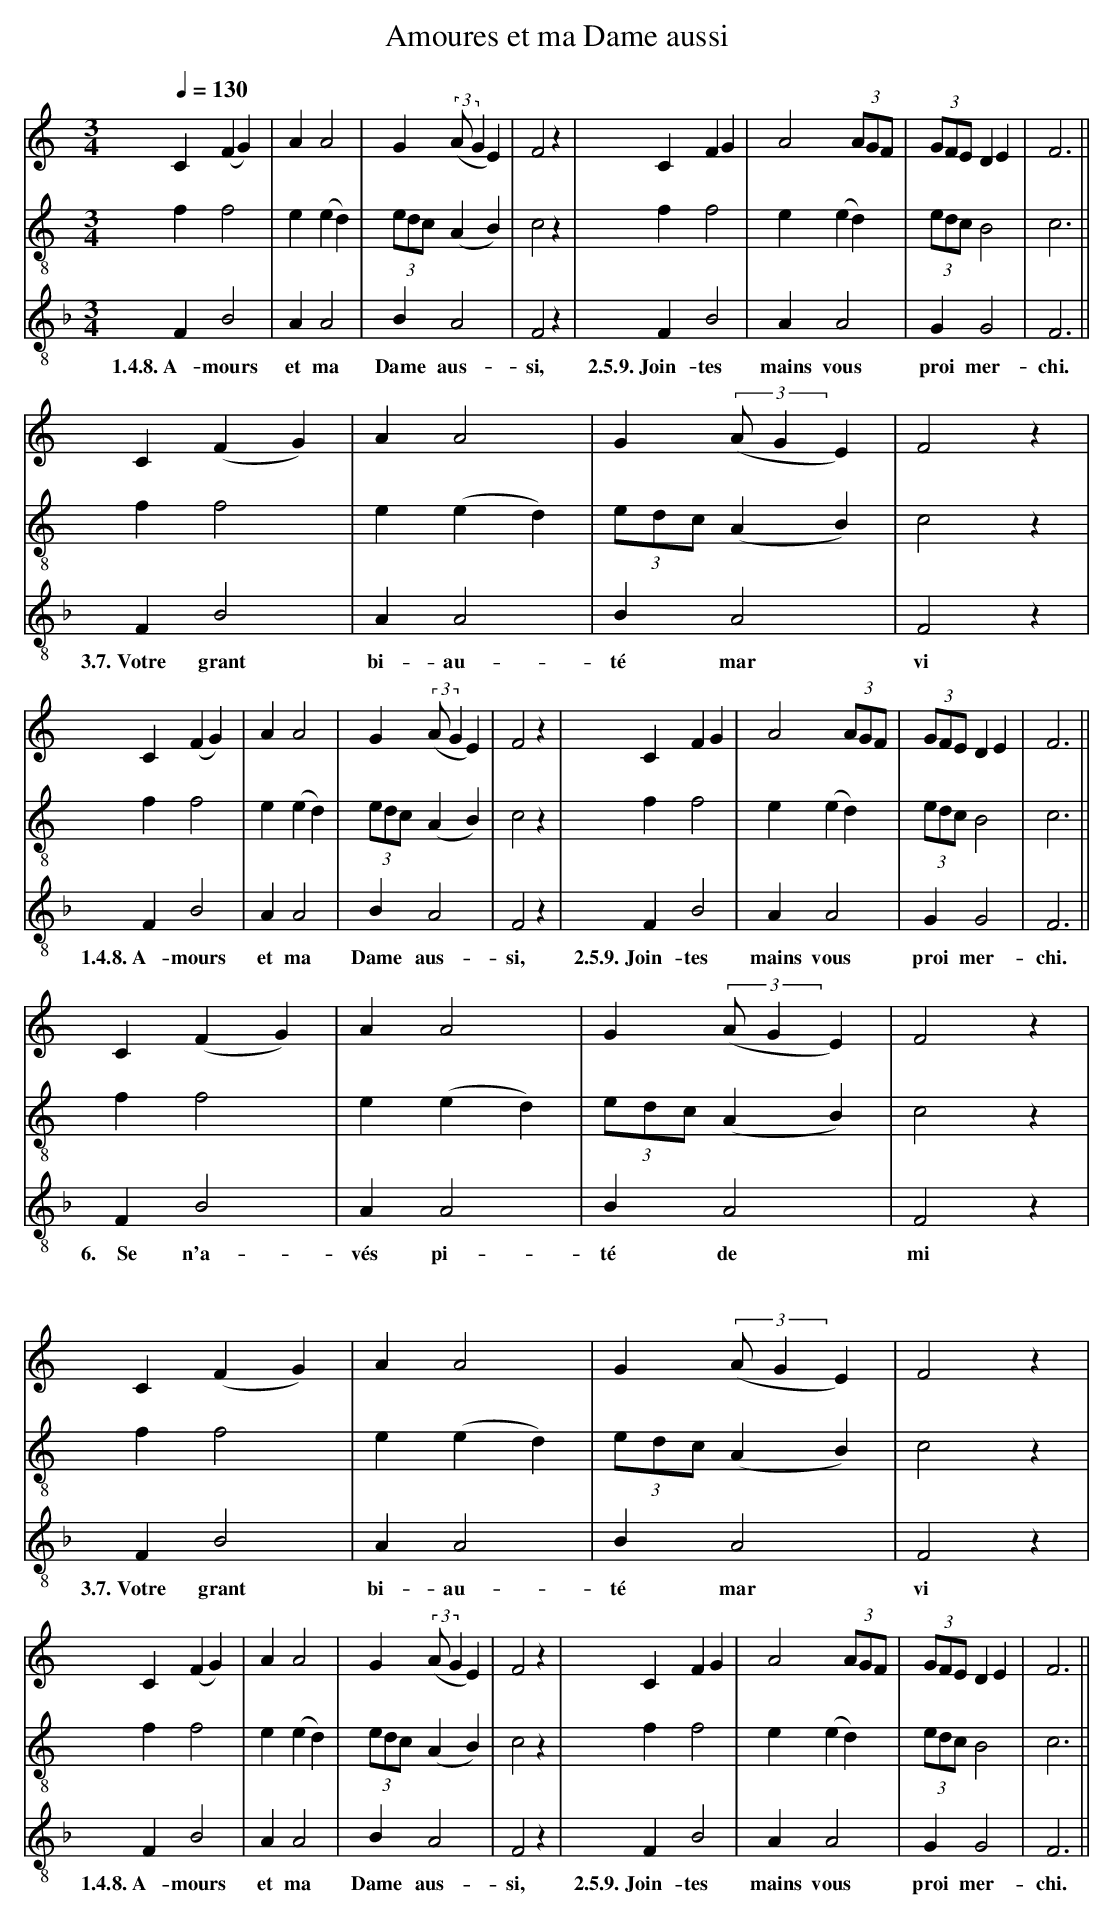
X:1
T:Amoures et ma Dame aussi
M:3/4
L:1/4
Q:1/4=130
K:F Lydian
V:1 clef=treble
V:2 clef=treble-8 middle=B,
V:3 clef=treble-8 middle=B,
[V:1 ][K:C] C   (FG) | A   A2  |  G ((3:2:2A/GE)| F2   z  |   C   FG  | A2    (3A/G/F/ |(3G/F/E/ DE  | F3  ||
[V:2 ][K:C] F    F2  | E  (ED) |(3E/D/C/  (A,B,)| C2   z  |   F   F2  | E (ED) |(3E/D/C/ B,2 | C3  ||
[V:3 ][K:F] F,   B,2 | A,  A,2 |  B,       A,2  | F,2  z  |   F,  B,2 | A,      A,2 |  G,     G,2 | F,3 ||
w:   1.4.8.~A-  mours  et  ma    Dame      aus-   si, 2.5.9.~Join-tes  mains    vous   proi   mer-  chi.
[V:1 ][K:C] C   (FG) | A   A2  |  G ((3:2:2A/GE)| F2   z  |
[V:2 ][K:C] F    F2  | E  (ED) |(3E/D/C/  (A,B,)| C2   z  |
[V:3 ][K:F] F,   B,2 | A,  A,2 |  B,       A,2  | F,2  z  |
w:   3.7.~Votre grant  bi- au-    té       mar    vi
[V:1 ][K:C] C   (FG) | A   A2  |  G ((3:2:2A/GE)| F2   z  |   C   FG  | A2    (3A/G/F/ |(3G/F/E/ DE  | F3  ||
[V:2 ][K:C] F    F2  | E  (ED) |(3E/D/C/  (A,B,)| C2   z  |   F   F2  | E (ED) |(3E/D/C/ B,2 | C3  ||
[V:3 ][K:F] F,   B,2 | A,  A,2 |  B,       A,2  | F,2  z  |   F,  B,2 | A,      A,2 |  G,     G,2 | F,3 ||
w:   1.4.8.~A-  mours  et  ma    Dame      aus-   si, 2.5.9.~Join-tes  mains    vous   proi   mer-  chi.
[V:1 ][K:C] C   (FG) | A   A2  |  G ((3:2:2A/GE)| F2   z  |
[V:2 ][K:C] F    F2  | E  (ED) |(3E/D/C/  (A,B,)| C2   z  |
[V:3 ][K:F] F,   B,2 | A,  A,2 |  B,       A,2  | F,2  z  |
w:   6.~~~~Se    n'a-  vés pi-    té       de     mi
[V:1 ][K:C] C   (FG) | A   A2  |  G ((3:2:2A/GE)| F2   z  |
[V:2 ][K:C] F    F2  | E  (ED) |(3E/D/C/  (A,B,)| C2   z  |
[V:3 ][K:F] F,   B,2 | A,  A,2 |  B,       A,2  | F,2  z  |
w:   3.7.~Votre grant  bi- au-    té       mar    vi
[V:1 ][K:C] C   (FG) | A   A2  |  G ((3:2:2A/GE)| F2   z  |   C   FG  | A2    (3A/G/F/ |(3G/F/E/ DE  | F3  ||
[V:2 ][K:C] F    F2  | E  (ED) |(3E/D/C/  (A,B,)| C2   z  |   F   F2  | E (ED) |(3E/D/C/ B,2 | C3  ||
[V:3 ][K:F] F,   B,2 | A,  A,2 |  B,       A,2  | F,2  z  |   F,  B,2 | A,      A,2 |  G,     G,2 | F,3 ||
w:   1.4.8.~A-  mours  et  ma    Dame      aus-   si, 2.5.9.~Join-tes  mains    vous   proi   mer-  chi.
